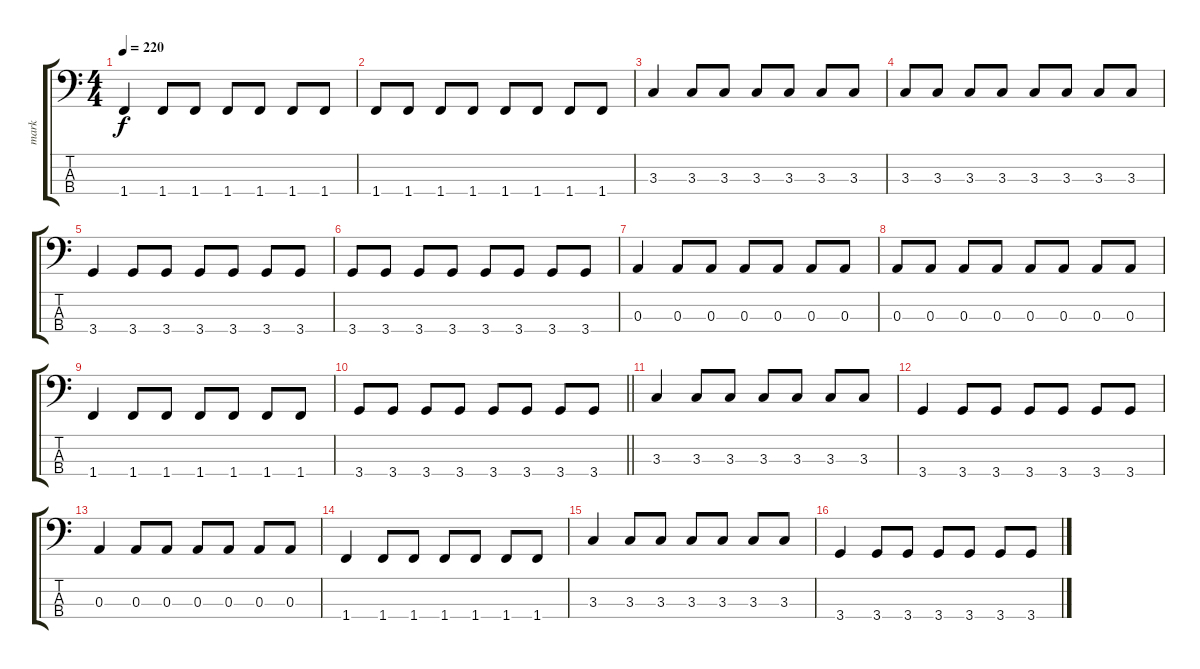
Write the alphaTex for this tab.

\track ("mark" "mark") {instrument slapbass1}
\staff {score tabs}
\tuning (G2 D2 A1 E1) {hide}
\ts (4 4)
\tempo 220
\clef f4
\ks c
1.4.4{dy f} 1.4.8 1.4.8 1.4.8 1.4.8 1.4.8 1.4.8 |
1.4.8 1.4.8 1.4.8 1.4.8 1.4.8 1.4.8 1.4.8 1.4.8 |
3.3.4 3.3.8 3.3.8 3.3.8 3.3.8 3.3.8 3.3.8 |
3.3.8 3.3.8 3.3.8 3.3.8 3.3.8 3.3.8 3.3.8 3.3.8 |
3.4.4 3.4.8 3.4.8 3.4.8 3.4.8 3.4.8 3.4.8 |
3.4.8 3.4.8 3.4.8 3.4.8 3.4.8 3.4.8 3.4.8 3.4.8 |
0.3.4 0.3.8 0.3.8 0.3.8 0.3.8 0.3.8 0.3.8 |
0.3.8 0.3.8 0.3.8 0.3.8 0.3.8 0.3.8 0.3.8 0.3.8 |
1.4.4 1.4.8 1.4.8 1.4.8 1.4.8 1.4.8 1.4.8 |
\barLineRight lightlight
3.4.8 3.4.8 3.4.8 3.4.8 3.4.8 3.4.8 3.4.8 3.4.8 |
3.3.4 3.3.8 3.3.8 3.3.8 3.3.8 3.3.8 3.3.8 |
3.4.4 3.4.8 3.4.8 3.4.8 3.4.8 3.4.8 3.4.8 |
0.3.4 0.3.8 0.3.8 0.3.8 0.3.8 0.3.8 0.3.8 |
1.4.4 1.4.8 1.4.8 1.4.8 1.4.8 1.4.8 1.4.8 |
3.3.4 3.3.8 3.3.8 3.3.8 3.3.8 3.3.8 3.3.8 |
3.4.4 3.4.8 3.4.8 3.4.8 3.4.8 3.4.8 3.4.8
